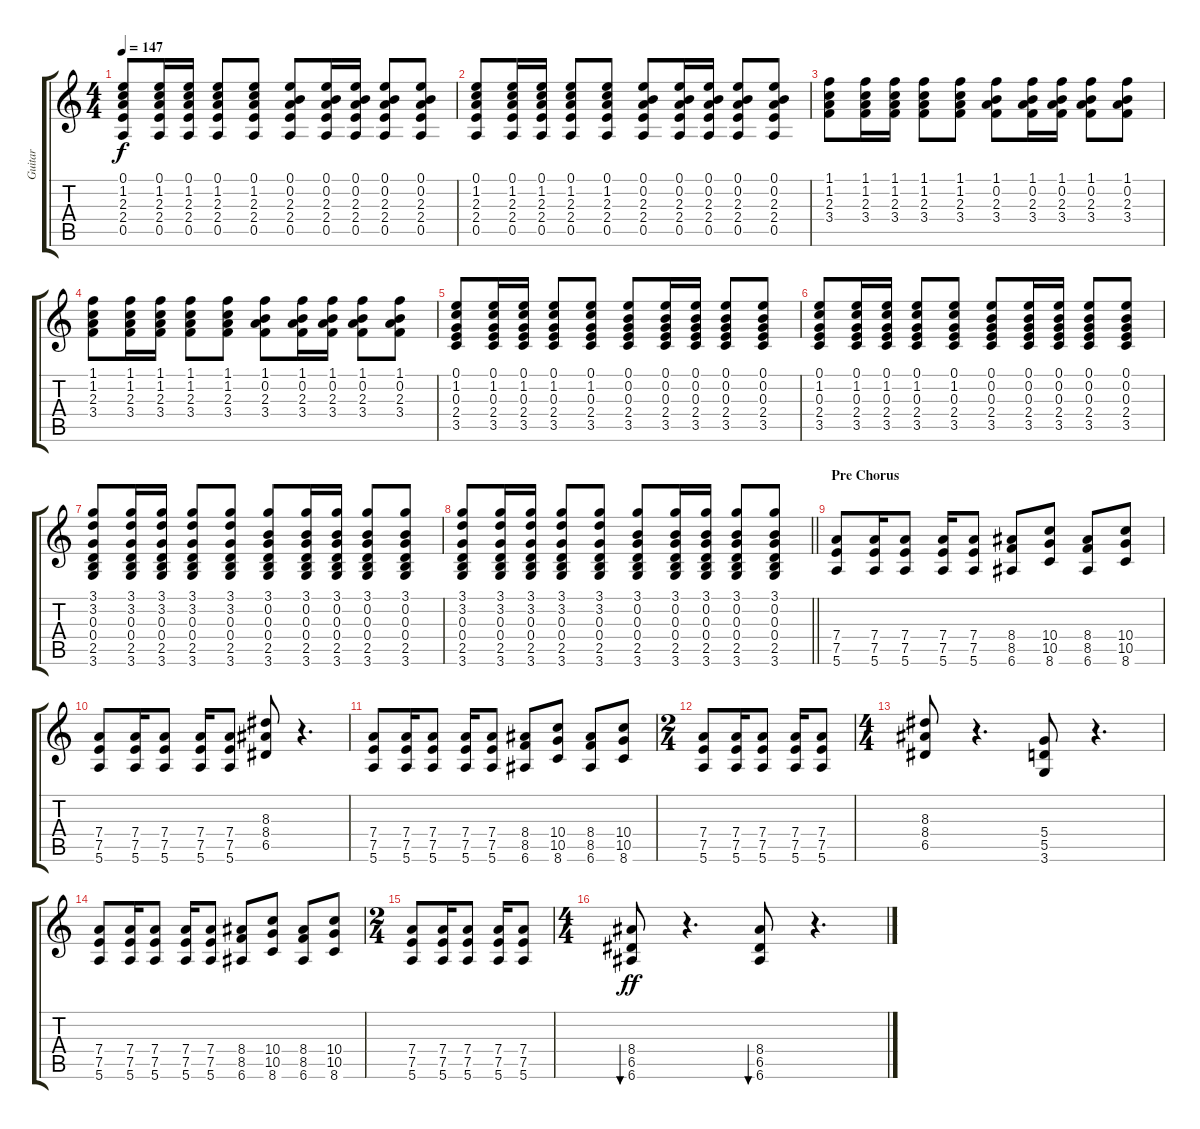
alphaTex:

\track ("Guitar" "Guitar") {instrument distortionguitar}
\staff {score tabs}
\tuning (E4 B3 G3 D3 A2 E2) {hide}
\ts (4 4)
\tempo 147
\clef g2
\ks aminor
(0.1 1.2 2.3 2.4 0.5).8{dy f} (0.1 1.2 2.3 2.4 0.5).16 (0.1 1.2 2.3 2.4 0.5).16 (0.1 1.2 2.3 2.4 0.5).8 (0.1 1.2 2.3 2.4 0.5).8 (0.1 0.2 2.3 2.4 0.5).8 (0.1 0.2 2.3 2.4 0.5).16 (0.1 0.2 2.3 2.4 0.5).16 (0.1 0.2 2.3 2.4 0.5).8 (0.1 0.2 2.3 2.4 0.5).8 |
(0.1 1.2 2.3 2.4 0.5).8 (0.1 1.2 2.3 2.4 0.5).16 (0.1 1.2 2.3 2.4 0.5).16 (0.1 1.2 2.3 2.4 0.5).8 (0.1 1.2 2.3 2.4 0.5).8 (0.1 0.2 2.3 2.4 0.5).8 (0.1 0.2 2.3 2.4 0.5).16 (0.1 0.2 2.3 2.4 0.5).16 (0.1 0.2 2.3 2.4 0.5).8 (0.1 0.2 2.3 2.4 0.5).8 |
(1.1 1.2 2.3 3.4).8 (1.1 1.2 2.3 3.4).16 (1.1 1.2 2.3 3.4).16 (1.1 1.2 2.3 3.4).8 (1.1 1.2 2.3 3.4).8 (1.1 0.2 2.3 3.4).8 (1.1 0.2 2.3 3.4).16 (1.1 0.2 2.3 3.4).16 (1.1 0.2 2.3 3.4).8 (1.1 0.2 2.3 3.4).8 |
(1.1 1.2 2.3 3.4).8 (1.1 1.2 2.3 3.4).16 (1.1 1.2 2.3 3.4).16 (1.1 1.2 2.3 3.4).8 (1.1 1.2 2.3 3.4).8 (1.1 0.2 2.3 3.4).8 (1.1 0.2 2.3 3.4).16 (1.1 0.2 2.3 3.4).16 (1.1 0.2 2.3 3.4).8 (1.1 0.2 2.3 3.4).8 |
(0.1 1.2 0.3 2.4 3.5).8 (0.1 1.2 0.3 2.4 3.5).16 (0.1 1.2 0.3 2.4 3.5).16 (0.1 1.2 0.3 2.4 3.5).8 (0.1 1.2 0.3 2.4 3.5).8 (0.1 0.2 0.3 2.4 3.5).8 (0.1 0.2 0.3 2.4 3.5).16 (0.1 0.2 0.3 2.4 3.5).16 (0.1 0.2 0.3 2.4 3.5).8 (0.1 0.2 0.3 2.4 3.5).8 |
(0.1 1.2 0.3 2.4 3.5).8 (0.1 1.2 0.3 2.4 3.5).16 (0.1 1.2 0.3 2.4 3.5).16 (0.1 1.2 0.3 2.4 3.5).8 (0.1 1.2 0.3 2.4 3.5).8 (0.1 0.2 0.3 2.4 3.5).8 (0.1 0.2 0.3 2.4 3.5).16 (0.1 0.2 0.3 2.4 3.5).16 (0.1 0.2 0.3 2.4 3.5).8 (0.1 0.2 0.3 2.4 3.5).8 |
(3.1 3.2 0.3 0.4 2.5 3.6).8 (3.1 3.2 0.3 0.4 2.5 3.6).16 (3.1 3.2 0.3 0.4 2.5 3.6).16 (3.1 3.2 0.3 0.4 2.5 3.6).8 (3.1 3.2 0.3 0.4 2.5 3.6).8 (3.1 0.2 0.3 0.4 2.5 3.6).8 (3.1 0.2 0.3 0.4 2.5 3.6).16 (3.1 0.2 0.3 0.4 2.5 3.6).16 (3.1 0.2 0.3 0.4 2.5 3.6).8 (3.1 0.2 0.3 0.4 2.5 3.6).8 |
\barLineRight lightlight
(3.1 3.2 0.3 0.4 2.5 3.6).8 (3.1 3.2 0.3 0.4 2.5 3.6).16 (3.1 3.2 0.3 0.4 2.5 3.6).16 (3.1 3.2 0.3 0.4 2.5 3.6).8 (3.1 3.2 0.3 0.4 2.5 3.6).8 (3.1 0.2 0.3 0.4 2.5 3.6).8 (3.1 0.2 0.3 0.4 2.5 3.6).16 (3.1 0.2 0.3 0.4 2.5 3.6).16 (3.1 0.2 0.3 0.4 2.5 3.6).8 (3.1 0.2 0.3 0.4 2.5 3.6).8 |
\section ("" "Pre Chorus")
(7.4 7.5 5.6).8 (7.4 7.5 5.6).16 (7.4 7.5 5.6).8 (7.4 7.5 5.6).16 (7.4 7.5 5.6).8 (8.4 8.5 6.6).8 (10.4 10.5 8.6).8 (8.4 8.5 6.6).8 (10.4 10.5 8.6).8 |
(7.4 7.5 5.6).8 (7.4 7.5 5.6).16 (7.4 7.5 5.6).8 (7.4 7.5 5.6).16 (7.4 7.5 5.6).8 (8.3 8.4 6.5).8 r.4{d} |
(7.4 7.5 5.6).8 (7.4 7.5 5.6).16 (7.4 7.5 5.6).8 (7.4 7.5 5.6).16 (7.4 7.5 5.6).8 (8.4 8.5 6.6).8 (10.4 10.5 8.6).8 (8.4 8.5 6.6).8 (10.4 10.5 8.6).8 |
\ts (2 4)
(7.4 7.5 5.6).8 (7.4 7.5 5.6).16 (7.4 7.5 5.6).8 (7.4 7.5 5.6).16 (7.4 7.5 5.6).8 |
\ts (4 4)
(8.3 8.4 6.5).8 r.4{d} (5.4 5.5 3.6).8 r.4{d} |
(7.4 7.5 5.6).8 (7.4 7.5 5.6).16 (7.4 7.5 5.6).8 (7.4 7.5 5.6).16 (7.4 7.5 5.6).8 (8.4 8.5 6.6).8 (10.4 10.5 8.6).8 (8.4 8.5 6.6).8 (10.4 10.5 8.6).8 |
\ts (2 4)
(7.4 7.5 5.6).8 (7.4 7.5 5.6).16 (7.4 7.5 5.6).8 (7.4 7.5 5.6).16 (7.4 7.5 5.6).8 |
\ts (4 4)
(8.4 6.5 6.6).8{bu 30 dy ff} r.4{d} (8.4 6.5 6.6).8{bu 30} r.4{d}
